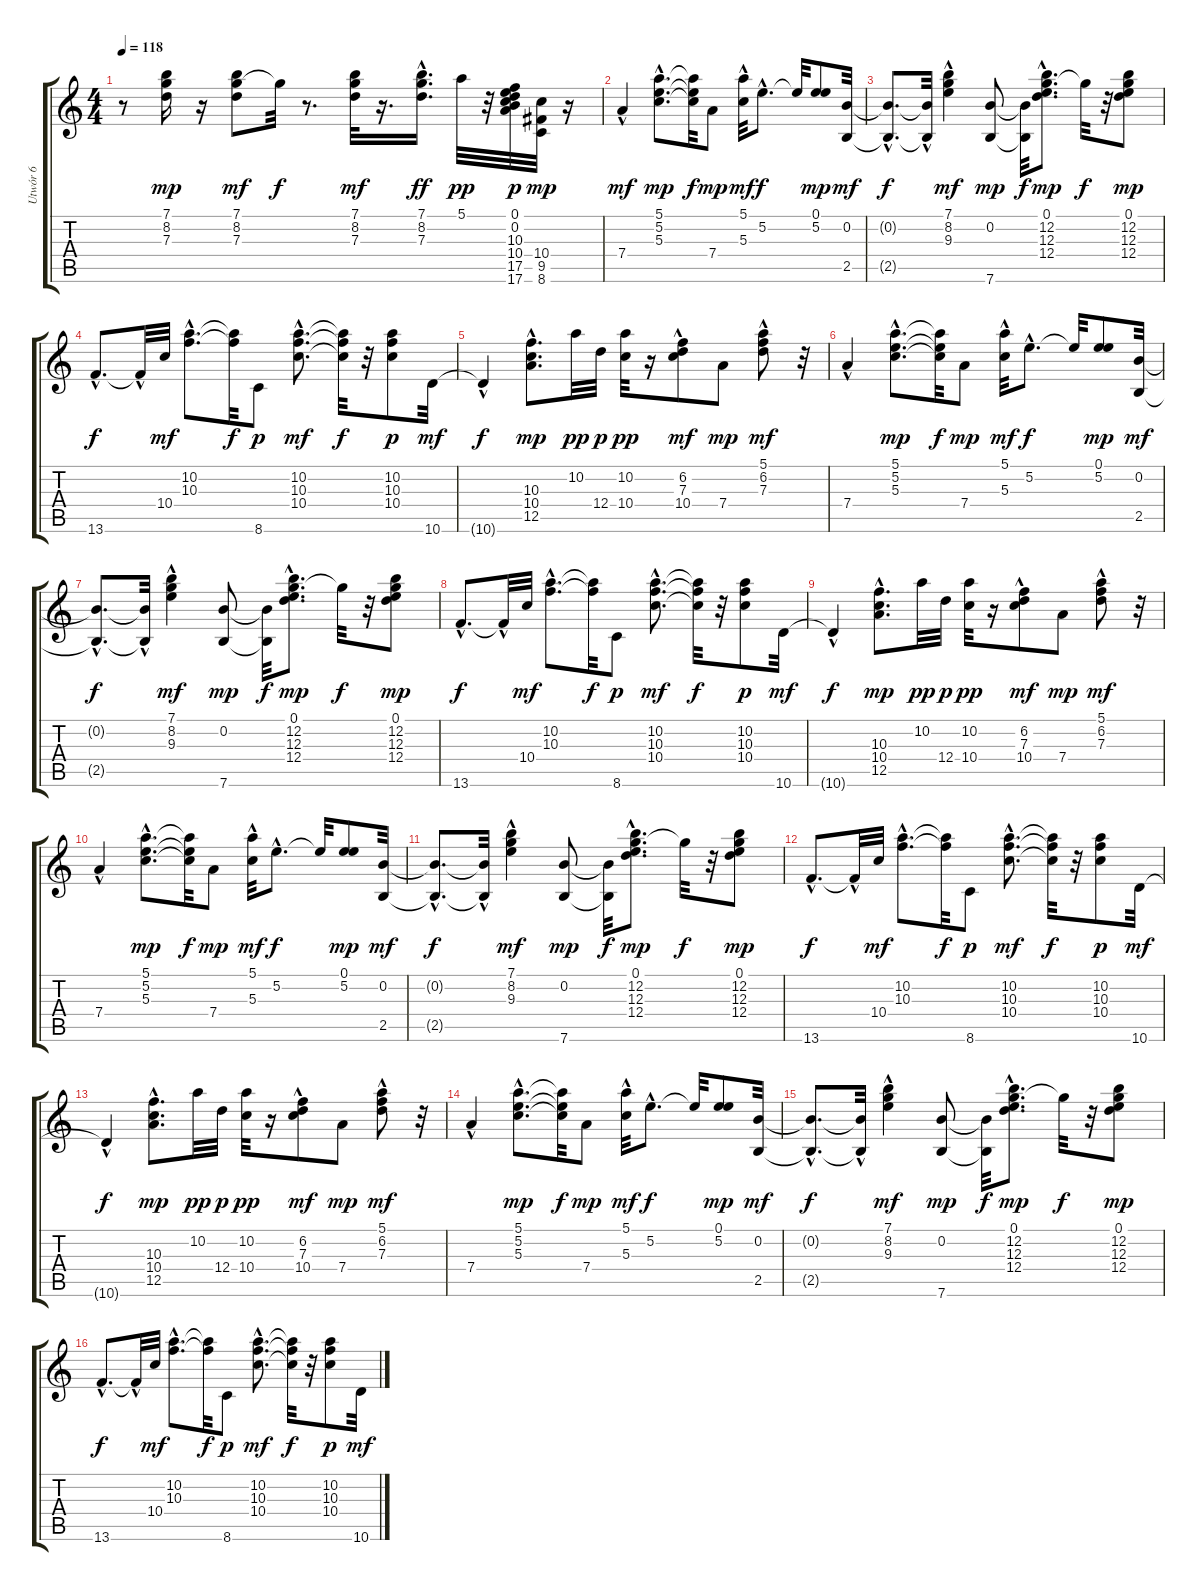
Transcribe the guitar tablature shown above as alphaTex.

\track ("Utwór 6" "Utwór 6") {instrument electricguitarclean}
\staff {score tabs}
\tuning (E4 B3 G3 D3 A2 E2) {hide}
\ts (4 4)
\tempo 118
\clef g2
\ks c
r.8{dy f} (7.1 8.2 7.3).16{dy mp} r.16 (7.1 8.2 7.3).8{dy mf} 8.2{t}.32{dy f} r.8{d} (7.1 8.2 7.3).32{dy mf} r.16{d} (7.1{hac} 8.2 7.3).16{d dy ff} 5.1.32{dy pp} r.32 (0.1 0.2 10.3 10.4 17.5 17.6).32{dy p} (10.4 9.5 8.6).32{dy mp} r.16 |
7.4{hac}.4{dy mf} (5.1{hac} 5.2{hac} 5.3{hac}).8{d dy mp} (5.1{t} 5.2{t} 5.3{t}).32{dy f} 7.4.8{dy mp} (5.1{hac} 5.3).32{dy mf} 5.2{hac}.8{d dy f} 5.2{t}.32 (0.1 5.2).8{dy mp} (0.2 2.5).32{dy mf} |
(0.2{hac t} 2.5{hac t}).8{d dy f} (0.2{hac t} 2.5{t}).32 (7.1 8.2{hac} 9.3).4{dy mf} (0.2 7.6).8{dy mp} (0.2{t} 7.6{t}).32{dy f} (0.1{hac} 12.2{hac} 12.3{hac} 12.4{hac}).8{d dy mp} 12.3{t}.32{dy f} r.32 (0.1 12.2 12.3 12.4).8{dy mp} |
13.6{hac}.8{d dy f} 13.6{hac t}.32 10.4.32{dy mf} (10.2{hac} 10.3{hac}).8{d} (10.2{t} 10.3{t}).32{dy f} 8.6.8{dy p} (10.2{hac} 10.3{hac} 10.4{hac}).8{d dy mf} (10.2{t} 10.3{t} 10.4{t}).32{dy f} r.32 (10.2 10.3 10.4).8{dy p} 10.6.32{dy mf} |
10.6{hac t}.4{dy f} (10.3{hac} 10.4 12.5).8{d dy mp} 10.2.32{dy pp} 12.4.32{dy p} (10.2 10.4).32{dy pp} r.16 (6.2{hac} 7.3{hac} 10.4).8{dy mf} 7.4.8{dy mp} (5.1 6.2 7.3{hac}).8{dy mf} r.32 |
7.4{hac}.4 (5.1{hac} 5.2{hac} 5.3{hac}).8{d dy mp} (5.1{t} 5.2{t} 5.3{t}).32{dy f} 7.4.8{dy mp} (5.1{hac} 5.3).32{dy mf} 5.2{hac}.8{d dy f} 5.2{t}.32 (0.1 5.2).8{dy mp} (0.2 2.5).32{dy mf} |
(0.2{hac t} 2.5{hac t}).8{d dy f} (0.2{hac t} 2.5{t}).32 (7.1 8.2{hac} 9.3).4{dy mf} (0.2 7.6).8{dy mp} (0.2{t} 7.6{t}).32{dy f} (0.1{hac} 12.2{hac} 12.3{hac} 12.4{hac}).8{d dy mp} 12.3{t}.32{dy f} r.32 (0.1 12.2 12.3 12.4).8{dy mp} |
13.6{hac}.8{d dy f} 13.6{hac t}.32 10.4.32{dy mf} (10.2{hac} 10.3{hac}).8{d} (10.2{t} 10.3{t}).32{dy f} 8.6.8{dy p} (10.2{hac} 10.3{hac} 10.4{hac}).8{d dy mf} (10.2{t} 10.3{t} 10.4{t}).32{dy f} r.32 (10.2 10.3 10.4).8{dy p} 10.6.32{dy mf} |
10.6{hac t}.4{dy f} (10.3{hac} 10.4 12.5).8{d dy mp} 10.2.32{dy pp} 12.4.32{dy p} (10.2 10.4).32{dy pp} r.16 (6.2{hac} 7.3{hac} 10.4).8{dy mf} 7.4.8{dy mp} (5.1 6.2 7.3{hac}).8{dy mf} r.32 |
7.4{hac}.4 (5.1{hac} 5.2{hac} 5.3{hac}).8{d dy mp} (5.1{t} 5.2{t} 5.3{t}).32{dy f} 7.4.8{dy mp} (5.1{hac} 5.3).32{dy mf} 5.2{hac}.8{d dy f} 5.2{t}.32 (0.1 5.2).8{dy mp} (0.2 2.5).32{dy mf} |
(0.2{hac t} 2.5{hac t}).8{d dy f} (0.2{hac t} 2.5{t}).32 (7.1 8.2{hac} 9.3).4{dy mf} (0.2 7.6).8{dy mp} (0.2{t} 7.6{t}).32{dy f} (0.1{hac} 12.2{hac} 12.3{hac} 12.4{hac}).8{d dy mp} 12.3{t}.32{dy f} r.32 (0.1 12.2 12.3 12.4).8{dy mp} |
13.6{hac}.8{d dy f} 13.6{hac t}.32 10.4.32{dy mf} (10.2{hac} 10.3{hac}).8{d} (10.2{t} 10.3{t}).32{dy f} 8.6.8{dy p} (10.2{hac} 10.3{hac} 10.4{hac}).8{d dy mf} (10.2{t} 10.3{t} 10.4{t}).32{dy f} r.32 (10.2 10.3 10.4).8{dy p} 10.6.32{dy mf} |
10.6{hac t}.4{dy f} (10.3{hac} 10.4 12.5).8{d dy mp} 10.2.32{dy pp} 12.4.32{dy p} (10.2 10.4).32{dy pp} r.16 (6.2{hac} 7.3{hac} 10.4).8{dy mf} 7.4.8{dy mp} (5.1 6.2 7.3{hac}).8{dy mf} r.32 |
7.4{hac}.4 (5.1{hac} 5.2{hac} 5.3{hac}).8{d dy mp} (5.1{t} 5.2{t} 5.3{t}).32{dy f} 7.4.8{dy mp} (5.1{hac} 5.3).32{dy mf} 5.2{hac}.8{d dy f} 5.2{t}.32 (0.1 5.2).8{dy mp} (0.2 2.5).32{dy mf} |
(0.2{hac t} 2.5{hac t}).8{d dy f} (0.2{hac t} 2.5{t}).32 (7.1 8.2{hac} 9.3).4{dy mf} (0.2 7.6).8{dy mp} (0.2{t} 7.6{t}).32{dy f} (0.1{hac} 12.2{hac} 12.3{hac} 12.4{hac}).8{d dy mp} 12.3{t}.32{dy f} r.32 (0.1 12.2 12.3 12.4).8{dy mp} |
13.6{hac}.8{d dy f} 13.6{hac t}.32 10.4.32{dy mf} (10.2{hac} 10.3{hac}).8{d} (10.2{t} 10.3{t}).32{dy f} 8.6.8{dy p} (10.2{hac} 10.3{hac} 10.4{hac}).8{d dy mf} (10.2{t} 10.3{t} 10.4{t}).32{dy f} r.32 (10.2 10.3 10.4).8{dy p} 10.6.32{dy mf}
